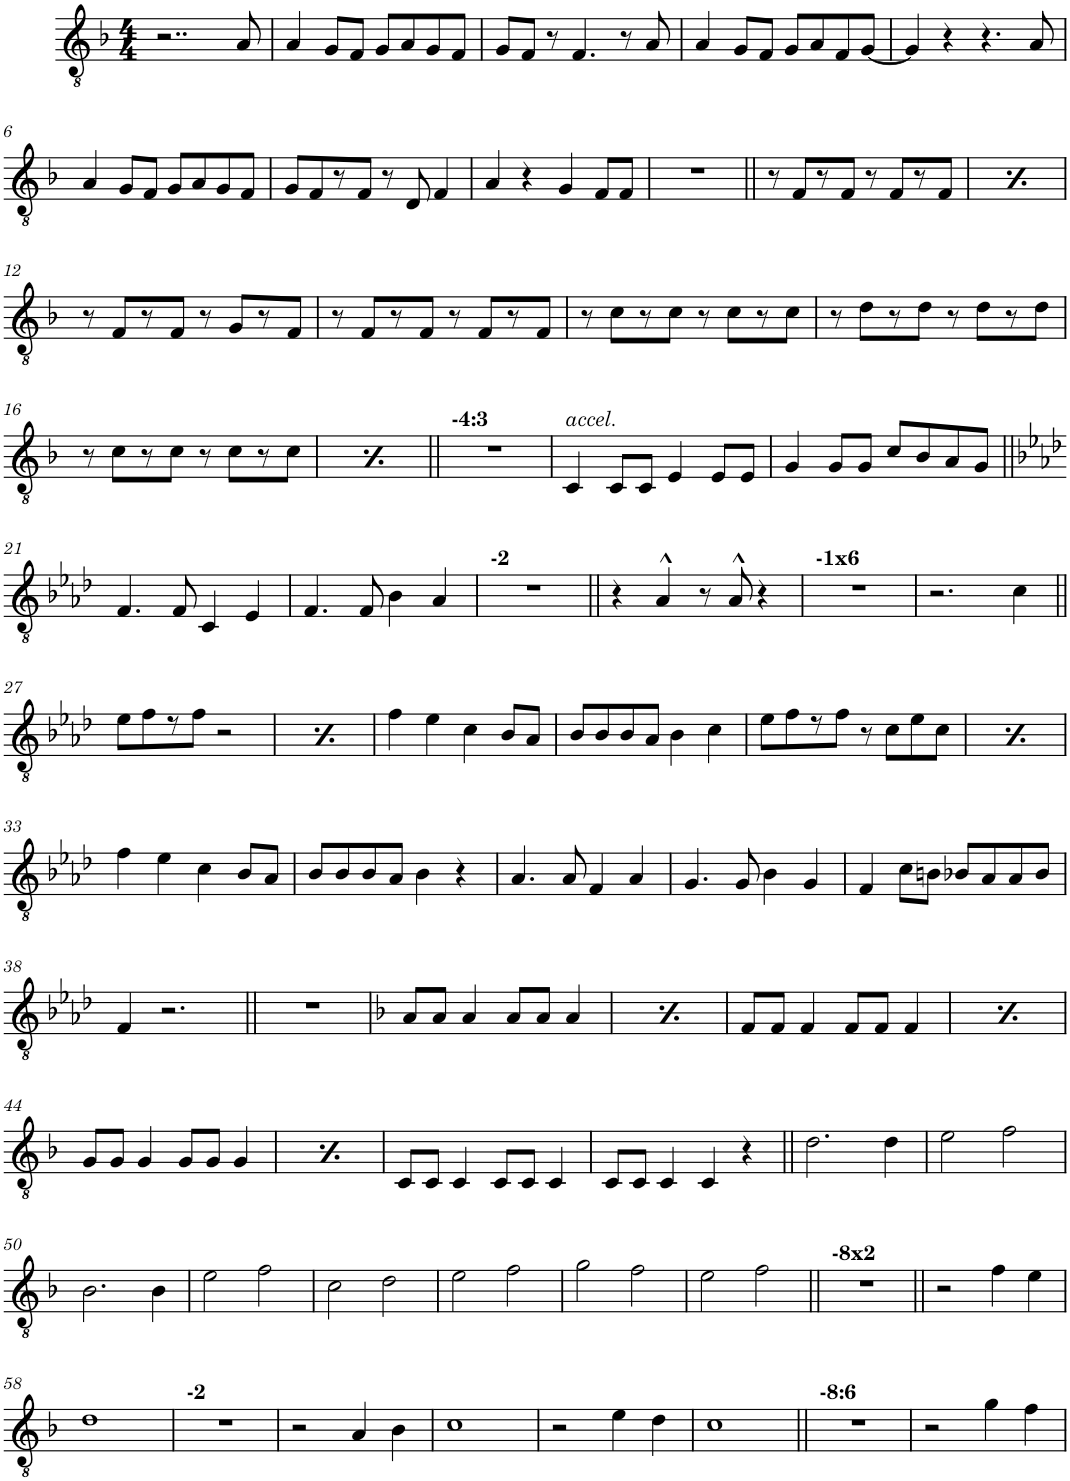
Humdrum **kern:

**kern
*part1
*staff1
*I"Trombone
*I'Tbn.
*clefGv2
*Trd1c2
*k[b-]
*M4/4
=1
2..r
8A/
=2
4A/
8G/L
8F/J
8G/L
8A/
8G/
8F/J
=3
8G/L
8F/J
8r
4.F/
8r
8A/
=4
4A/
8G/L
8F/J
8G/L
8A/
8F/
[8G/J
=5
4G/]
4r
4.r
8A/
!!LO:LB:g=z
=6
4A/
8G/L
8F/J
8G/L
8A/
8G/
8F/J
=7
8G/L
8F/
8r
8F/J
8r
8D/
4F/
=8
4A/
4r
4G/
8F/L
8F/J
=9
1r
=10||
8r
8F/L
8r
8F/J
8r
8F/L
8r
8F/J
=11
8r
8F/L
8r
8F/J
8r
8F/L
8r
8F/J
!!LO:LB:g=z
=12
8r
8F/L
8r
8F/J
8r
8G/L
8r
8F/J
=13
8r
8F/L
8r
8F/J
8r
8F/L
8r
8F/J
=14
8r
8c\L
8r
8c\J
8r
8c\L
8r
8c\J
=15
8r
8d\L
8r
8d\J
8r
8d\L
8r
8d\J
!!LO:LB:g=z
=16
8r
8c\L
8r
8c\J
8r
8c\L
8r
8c\J
=17
8r
8c\L
8r
8c\J
8r
8c\L
8r
8c\J
=18||
!LO:TX:a:B:t=-4&colon;3
1r
=19
!LO:TX:a:i:t=accel.
4C/
8C/L
8C/J
4E/
8E/L
8E/J
=20
4G/
8G/L
8G/J
8c/L
8B-/
8A/
8G/J
!!LO:LB:g=z
=21||
*k[b-e-a-d-]
4.F/
8F/
4C/
4E-/
=22
4.F/
8F/
4B-\
4A-/
=23
!LO:TX:a:B:t=-2
1r
=24||
4r
4A-^^/
8r
8A-^^/
4r
=25
!LO:TX:a:B:t=-1x6
1r
=26
2.r
4c\
!!LO:LB:g=z
=27||
8e-\L
8f\
8r
8f\J
2r
=28
8e-\L
8f\
8r
8f\J
2r
=29
4f\
4e-\
4c\
8B-/L
8A-/J
=30
8B-/L
8B-/
8B-/
8A-/J
4B-\
4c\
=31
8e-\L
8f\
8r
8f\J
8r
8c\L
8e-\
8c\J
=32
8e-\L
8f\
8r
8f\J
8r
8c\L
8e-\
8c\J
!!LO:LB:g=z
=33
4f\
4e-\
4c\
8B-/L
8A-/J
=34
8B-/L
8B-/
8B-/
8A-/J
4B-\
4r
=35
4.A-/
8A-/
4F/
4A-/
=36
4.G/
8G/
4B-\
4G/
=37
4F/
8c\L
8Bn\J
8B-X/L
8A-/
8A-/
8B-/J
!!LO:LB:g=z
=38
4F/
2.r
=39||
1r
=40
*k[b-]
8A/L
8A/J
4A/
8A/L
8A/J
4A/
=41
8A/L
8A/J
4A/
8A/L
8A/J
4A/
=42
8F/L
8F/J
4F/
8F/L
8F/J
4F/
=43
8F/L
8F/J
4F/
8F/L
8F/J
4F/
!!LO:LB:g=z
=44
8G/L
8G/J
4G/
8G/L
8G/J
4G/
=45
8G/L
8G/J
4G/
8G/L
8G/J
4G/
=46
8C/L
8C/J
4C/
8C/L
8C/J
4C/
=47
8C/L
8C/J
4C/
4C/
4r
=48||
2.d\
4d\
=49
2e\
2f\
!!LO:LB:g=z
=50
2.B-\
4B-\
=51
2e\
2f\
=52
2c\
2d\
=53
2e\
2f\
=54
2g\
2f\
=55
2e\
2f\
=56||
!LO:TX:a:B:t=-8x2
1r
=57||
2r
4f\
4e\
!!LO:LB:g=z
=58
1d
=59
!LO:TX:a:B:t=-2
1r
=60
2r
4A/
4B-\
=61
1c
=62
2r
4e\
4d\
=63
1c
=64||
!LO:TX:a:B:t=-8&colon;6
1r
=65
2r
4g\
4f\
=
*-
